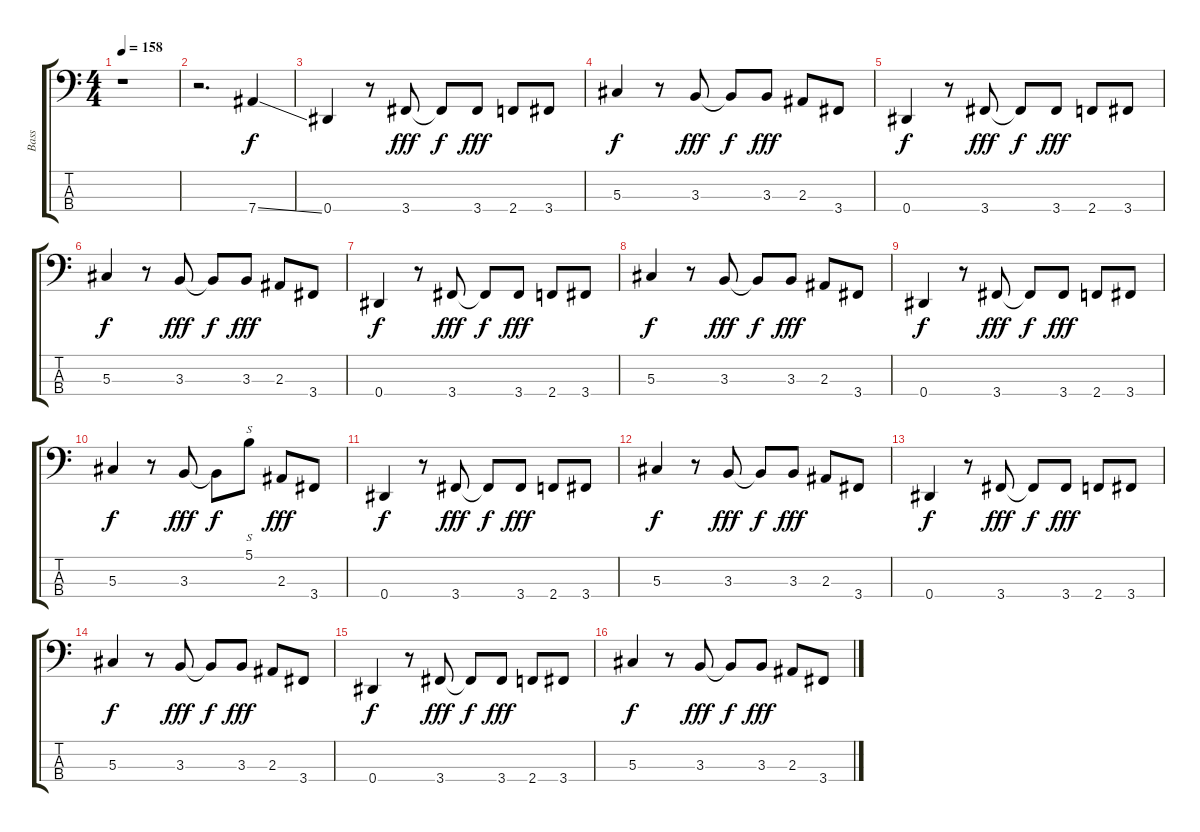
\track ("Bass" "Bass") {instrument electricbassfinger}
\staff {score tabs}
\tuning (Gb2 Db2 Ab1 Eb1) {hide}
\ts (4 4)
\tempo 158
\clef f4
\ks c
r.1{dy f instrument electricbassfinger} |
r.2{d} 7.4{ss}.4 |
0.4.4 r.8 3.4.8{dy fff} 3.4{t}.8{dy f} 3.4.8{dy fff} 2.4.8 3.4.8 |
5.3.4{dy f} r.8 3.3.8{dy fff} 3.3{t}.8{dy f} 3.3.8{dy fff} 2.3.8 3.4.8 |
0.4.4{dy f} r.8 3.4.8{dy fff} 3.4{t}.8{dy f} 3.4.8{dy fff} 2.4.8 3.4.8 |
5.3.4{dy f} r.8 3.3.8{dy fff} 3.3{t}.8{dy f} 3.3.8{dy fff} 2.3.8 3.4.8 |
0.4.4{dy f} r.8 3.4.8{dy fff} 3.4{t}.8{dy f} 3.4.8{dy fff} 2.4.8 3.4.8 |
5.3.4{dy f} r.8 3.3.8{dy fff} 3.3{t}.8{dy f} 3.3.8{dy fff} 2.3.8 3.4.8 |
0.4.4{dy f} r.8 3.4.8{dy fff} 3.4{t}.8{dy f} 3.4.8{dy fff} 2.4.8 3.4.8 |
5.3.4{dy f} r.8 3.3.8{dy fff} 3.3{t}.8{dy f} 5.1.8{s} 2.3.8{dy fff} 3.4.8 |
0.4.4{dy f} r.8 3.4.8{dy fff} 3.4{t}.8{dy f} 3.4.8{dy fff} 2.4.8 3.4.8 |
5.3.4{dy f} r.8 3.3.8{dy fff} 3.3{t}.8{dy f} 3.3.8{dy fff} 2.3.8 3.4.8 |
0.4.4{dy f} r.8 3.4.8{dy fff} 3.4{t}.8{dy f} 3.4.8{dy fff} 2.4.8 3.4.8 |
5.3.4{dy f} r.8 3.3.8{dy fff} 3.3{t}.8{dy f} 3.3.8{dy fff} 2.3.8 3.4.8 |
0.4.4{dy f} r.8 3.4.8{dy fff} 3.4{t}.8{dy f} 3.4.8{dy fff} 2.4.8 3.4.8 |
5.3.4{dy f} r.8 3.3.8{dy fff} 3.3{t}.8{dy f} 3.3.8{dy fff} 2.3.8 3.4.8
